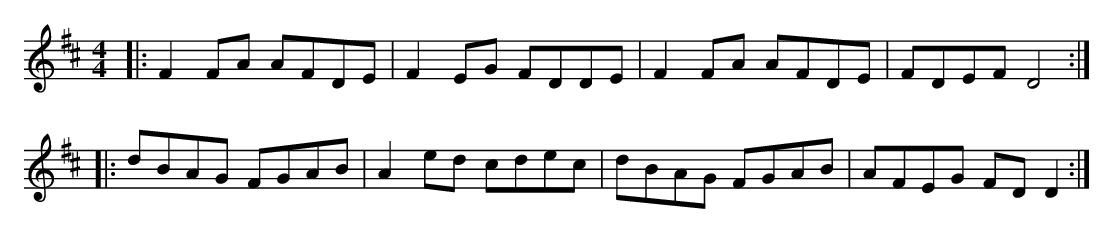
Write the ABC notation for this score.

X:1
M:4/4
K:D
|:F2 FA AFDE|F2 EG FDDE|F2 FA AFDE|FDEF D4:|
|:dBAG FGAB|A2 ed cdec|dBAG FGAB|AFEG FDD2:|
